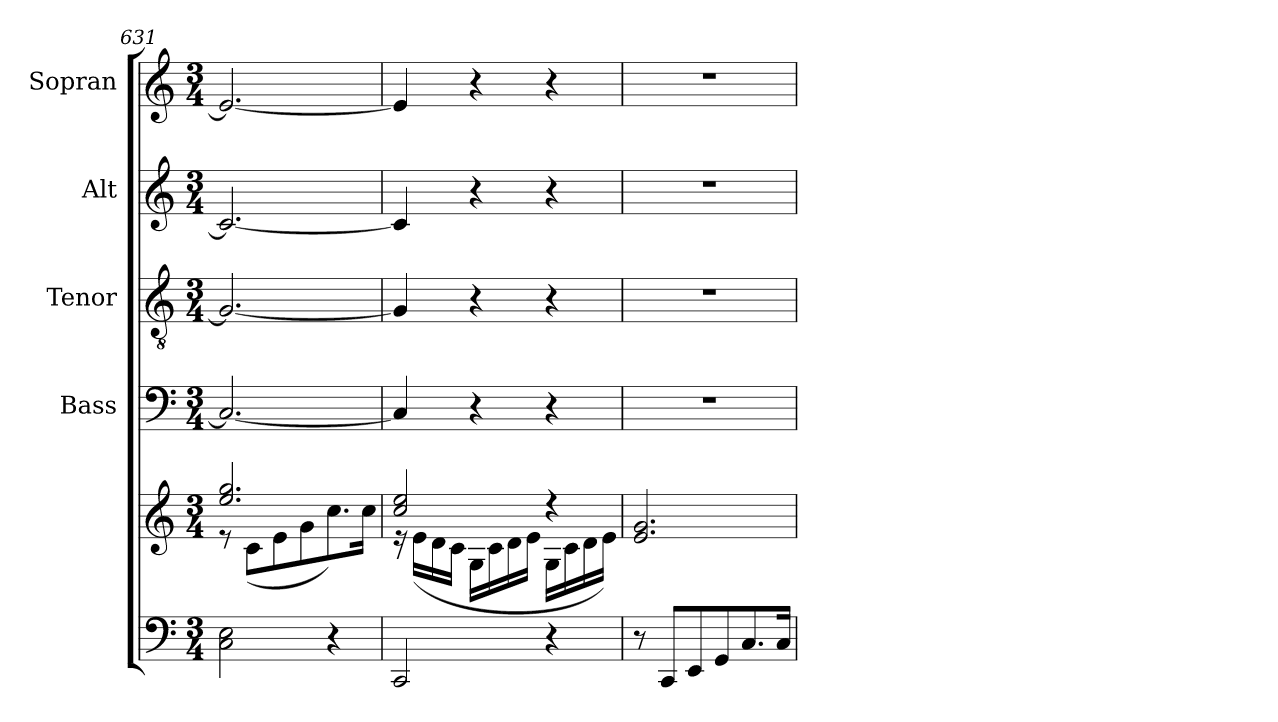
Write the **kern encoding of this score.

**kern	**kern	**kern	**kern	**kern	**kern
*part5	*part5	*part4	*part3	*part2	*part1
*staff6	*staff5	*staff4	*staff3	*staff2	*staff1
*	*	*I"Bass	*I"Tenor	*I"Alt	*I"Sopran
*	*	*I'B.	*I'T.	*I'A.	*I'S.
!!LO:LB:g=z
*clefF4	*clefG2	*clefF4	*clefGv2	*clefG2	*clefG2
*k[]	*k[]	*k[]	*k[]	*k[]	*k[]
*C:	*C:	*C:	*C:	*C:	*C:
*M3/4	*M3/4	*M3/4	*M3/4	*M3/4	*M3/4
=631	=631	=631	=631	=631	=631
*	*^	*	*	*	*
2C\ 2E\	2.ee/ 2.gg/	8re	2.C/_	2.G/_	2.c/_	2.e/_
.	.	(<8c\L	.	.	.	.
.	.	8e\	.	.	.	.
.	.	8g\	.	.	.	.
4r	.	8.cc\)	.	.	.	.
.	.	16cc\Jk	.	.	.	.
=632	=632	=632	=632	=632	=632	=632
2CC/	2cc/ 2ee/	16re	4C/]	4G/]	4c/]	4e/]
.	.	(<16e\LL	.	.	.	.
.	.	16d\	.	.	.	.
.	.	16c\JJ	.	.	.	.
.	.	16G\LL	4r	4r	4r	4r
.	.	16c\	.	.	.	.
.	.	16d\	.	.	.	.
.	.	16e\JJ	.	.	.	.
4r	4rcc	16G\LL	4r	4r	4r	4r
.	.	16c\	.	.	.	.
.	.	16d\	.	.	.	.
.	.	16e\JJ)	.	.	.	.
*	*v	*v	*	*	*	*
=633	=633	=633	=633	=633	=633
8r	2.e/ 2.g/	2.r	2.r	2.r	2.r
8CC/L	.	.	.	.	.
8EE/	.	.	.	.	.
8GG/	.	.	.	.	.
8.C/	.	.	.	.	.
16C/Jk	.	.	.	.	.
=	=	=	=	=	=
*-	*-	*-	*-	*-	*-
